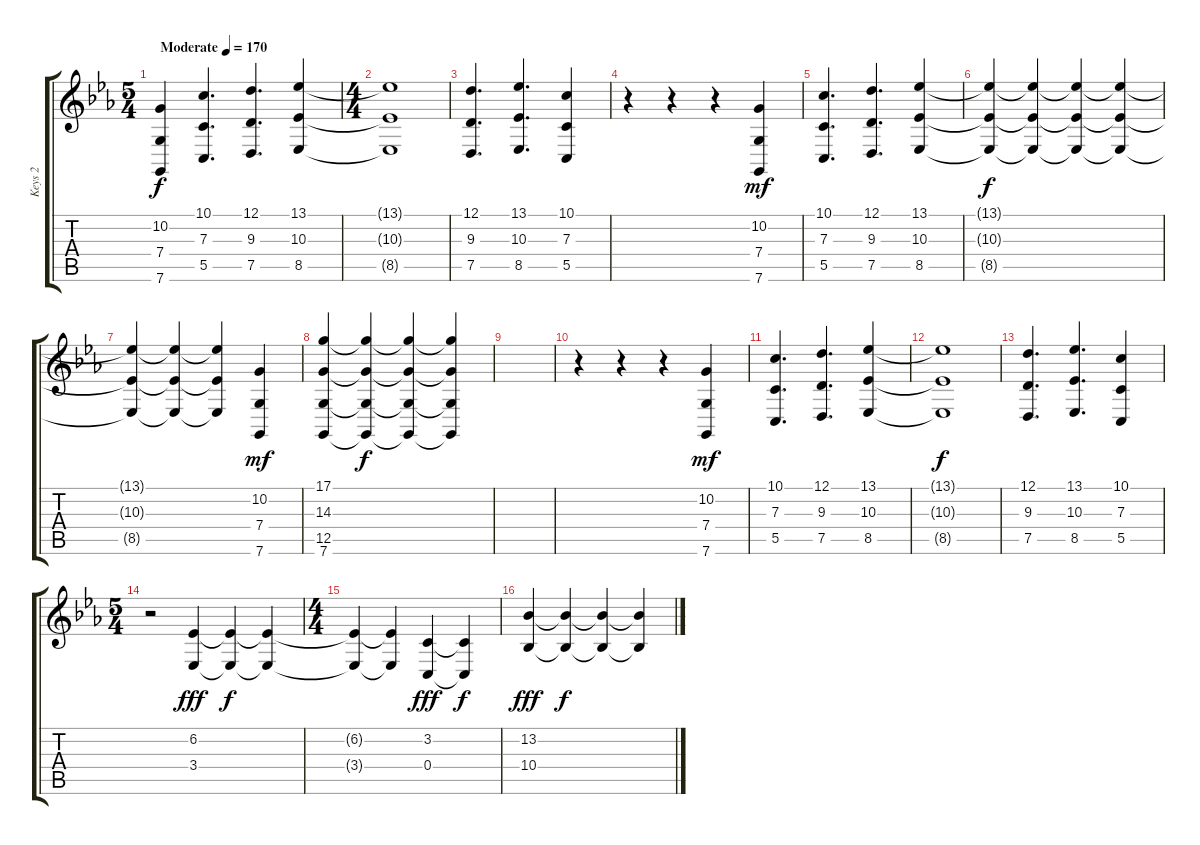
\track ("Keys 2" "Keys 2") {instrument pad5bowed}
\staff {score tabs}
\tuning (D4 A3 F3 C3 G2 C2) {hide}
\ts (5 4)
\tempo (170 "Moderate")
\clef g2
\ks cminor
(10.2 7.4 7.6).4{dy f instrument pad5bowed} (10.1 7.3 5.5).4{d} (12.1 9.3 7.5).4{d} (13.1 10.3 8.5).4 |
\ts (4 4)
(13.1{t} 10.3{t} 8.5{t}).1 |
(12.1 9.3 7.5).4{d} (13.1 10.3 8.5).4{d} (10.1 7.3 5.5).4 |
r.4 r.4 r.4 (10.2 7.4 7.6).4{dy mf} |
(10.1 7.3 5.5).4{d} (12.1 9.3 7.5).4{d} (13.1 10.3 8.5).4 |
(13.1{t} 10.3{t} 8.5{t}).4{dy f} (13.1{t} 10.3{t} 8.5{t}).4 (13.1{t} 10.3{t} 8.5{t}).4 (13.1{t} 10.3{t} 8.5{t}).4 |
(13.1{t} 10.3{t} 8.5{t}).4 (13.1{t} 10.3{t} 8.5{t}).4 (13.1{t} 10.3{t} 8.5{t}).4 (10.2 7.4 7.6).4{dy mf} |
(17.1 14.3 12.5 7.6).4 (17.1{t} 14.3{t} 12.5{t} 7.6{t}).4{dy f} (17.1{t} 14.3{t} 12.5{t} 7.6{t}).4 (17.1{t} 14.3{t} 12.5{t} 7.6{t}).4 |
|
r.4 r.4 r.4 (10.2 7.4 7.6).4{dy mf} |
(10.1 7.3 5.5).4{d} (12.1 9.3 7.5).4{d} (13.1 10.3 8.5).4 |
(13.1{t} 10.3{t} 8.5{t}).1{dy f} |
(12.1 9.3 7.5).4{d} (13.1 10.3 8.5).4{d} (10.1 7.3 5.5).4 |
\ts (5 4)
r.2 (6.2 3.4).4{dy fff} (6.2{t} 3.4{t}).4{dy f} (6.2{t} 3.4{t}).4 |
\ts (4 4)
(6.2{t} 3.4{t}).4 (6.2{t} 3.4{t}).4 (3.2 0.4).4{dy fff} (3.2{t} 0.4{t}).4{dy f} |
(13.2 10.4).4{dy fff} (13.2{t} 10.4{t}).4{dy f} (13.2{t} 10.4{t}).4 (13.2{t} 10.4{t}).4
